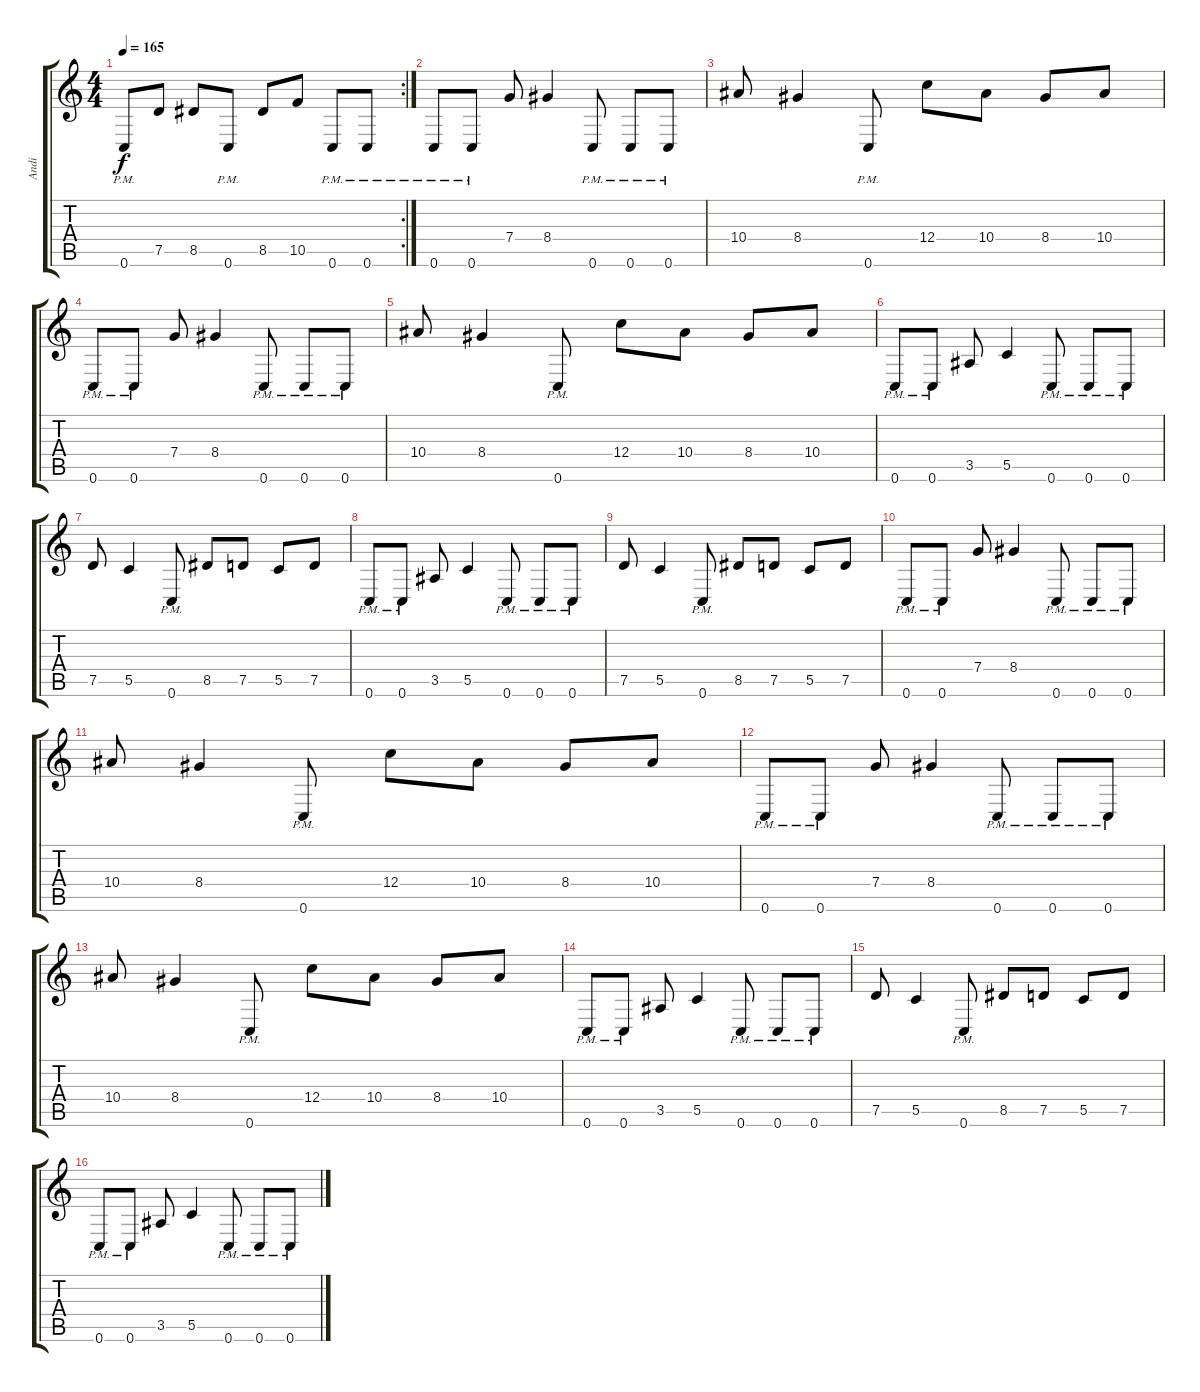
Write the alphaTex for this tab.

\track ("Andi" "Andi") {instrument distortionguitar}
\staff {score tabs}
\tuning (D4 A3 F3 C3 G2 C2) {hide}
\rc 2
\ts (4 4)
\tempo 165
\clef g2
\ks c
0.6{pm}.8{dy f} 7.5.8 8.5.8 0.6{pm}.8 8.5.8 10.5.8 0.6{pm}.8 0.6{pm}.8 |
0.6{pm}.8 0.6{pm}.8 7.4.8 8.4.4 0.6{pm}.8 0.6{pm}.8 0.6{pm}.8 |
10.4.8 8.4.4 0.6{pm}.8 12.4.8 10.4.8 8.4.8 10.4.8 |
0.6{pm}.8 0.6{pm}.8 7.4.8 8.4.4 0.6{pm}.8 0.6{pm}.8 0.6{pm}.8 |
10.4.8 8.4.4 0.6{pm}.8 12.4.8 10.4.8 8.4.8 10.4.8 |
0.6{pm}.8 0.6{pm}.8 3.5.8 5.5.4 0.6{pm}.8 0.6{pm}.8 0.6{pm}.8 |
7.5.8 5.5.4 0.6{pm}.8 8.5.8 7.5.8 5.5.8 7.5.8 |
0.6{pm}.8 0.6{pm}.8 3.5.8 5.5.4 0.6{pm}.8 0.6{pm}.8 0.6{pm}.8 |
7.5.8 5.5.4 0.6{pm}.8 8.5.8 7.5.8 5.5.8 7.5.8 |
0.6{pm}.8 0.6{pm}.8 7.4.8 8.4.4 0.6{pm}.8 0.6{pm}.8 0.6{pm}.8 |
10.4.8 8.4.4 0.6{pm}.8 12.4.8 10.4.8 8.4.8 10.4.8 |
0.6{pm}.8 0.6{pm}.8 7.4.8 8.4.4 0.6{pm}.8 0.6{pm}.8 0.6{pm}.8 |
10.4.8 8.4.4 0.6{pm}.8 12.4.8 10.4.8 8.4.8 10.4.8 |
0.6{pm}.8 0.6{pm}.8 3.5.8 5.5.4 0.6{pm}.8 0.6{pm}.8 0.6{pm}.8 |
7.5.8 5.5.4 0.6{pm}.8 8.5.8 7.5.8 5.5.8 7.5.8 |
0.6{pm}.8 0.6{pm}.8 3.5.8 5.5.4 0.6{pm}.8 0.6{pm}.8 0.6{pm}.8
